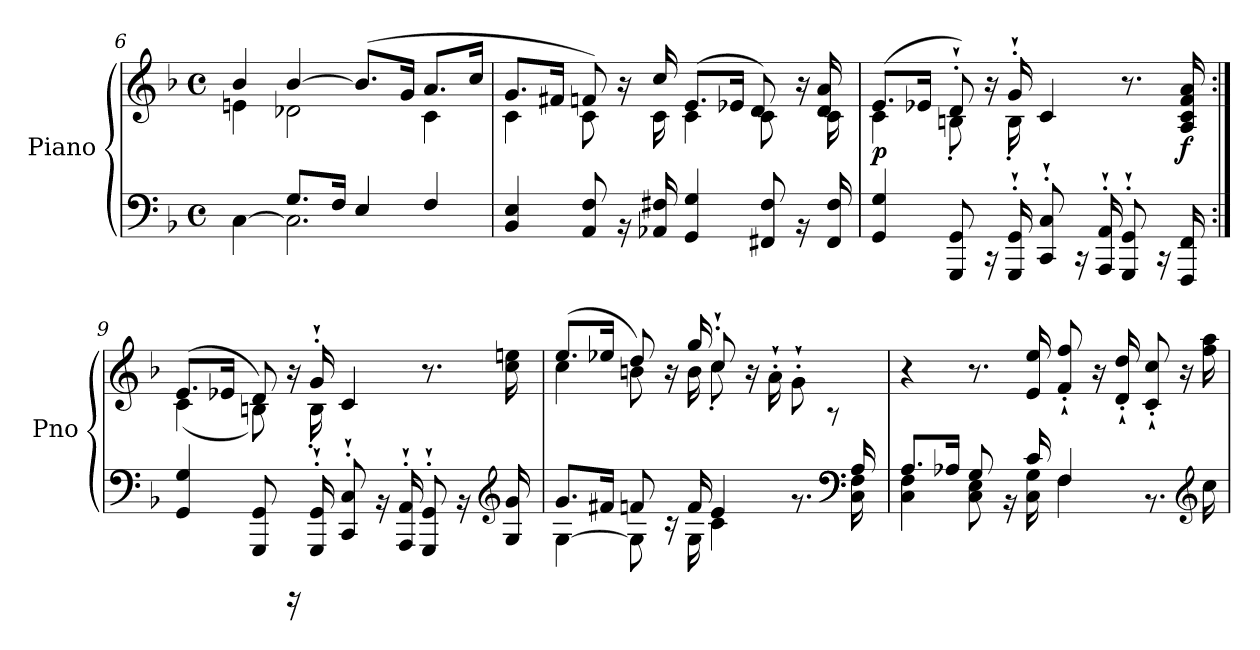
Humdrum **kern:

**kern	**kern	**dynam
*part1	*part1	*part1
*staff2	*staff1	*staff1/2
*I"Piano	*	*
*I'Pno	*	*
*clefF4	*clefG2	*
*k[b-]	*k[b-]	*
*M4/4	*M4/4	*
*met(c)	*met(c)	*
=6	=6	=6
*^	*^	*
*	*^	*	*	*
1ryy	4ryy	[4C\	4b-/	4en\	.
.	8.G/L	2.C\]	[4b-/	2d-X\	.
.	16F/Jk	.	.	.	.
.	4E/	.	(>8.b-/L]	.	.
.	.	.	16g/Jk	.	.
.	4F/	.	8.a/L	4c\	.
.	.	.	16cc/Jk	.	.
=7	=7	=7	=7	=7	=7
*	*	*	*	*^	*
!	!	!	!	!	!	!LO:DY:a=2
1ryy	4BB-/ 4E/	4ryy	4ryy	4c\	8.g/L	other-dynamics
.	.	.	.	.	16f#X/Jk	.
.	8ryy	8AA/ 8F/	8ryy	8c\	8fn/)	.
.	16r	16ryy	16r	16ryy	16ryy	.
.	16ryy	16AA-X/ 16F#X/	16ryy	16c\	16cc/	.
.	4GG/ 4G/	4ryy	4ryy	4c\	(>8.e/L	.
.	.	.	.	.	16e-X/Jk	.
.	8ryy	8FF#X/ 8F#/	8ryy	8c\	8d/)	.
.	16r	16ryy	16r	16ryy	16ryy	.
.	16ryy	16FF#/ 16F#/	16ryy	16c\	16d/ 16a/	.
!!LO:LB:g=z	!!	!!
=8	=8	=8	=8	=8	=8	=8
!	!	!	!	!	!	!LO:DY:b
1ryy	4GG/ 4G/	4ryy	4ryy	4c\	(>8.e/L	p
.	.	.	.	.	16e-X/Jk	.
.	8ryy	8GGG/ 8GG/	8ryy	8Bn'\	8d'`/)	.
.	16rCC	16ryy	16r	16ryy	16ryy	.
.	16ryy	16GGG/'` 16GG/'`	16ryy	16B'\	16g'`/	.
.	8ryy	8CC/'` 8C/'`	4c/	2ryy	2ryy	.
.	16rCC	16ryy	.	.	.	.
.	16ryy	16AAA/'` 16AA/'`	.	.	.	.
.	8ryy	8GGG/'` 8GG/'`	8.r	.	.	.
.	16rCC	16ryy	.	.	.	.
!	!	!	!	!	!	!LO:DY:b
.	16ryy	16FFF/ 16FF/	16A/ 16c/ 16f/ 16a/	.	.	f
!!LO:PB:g=z	!!	!!
=9:|!	=9:|!	=9:|!	=9:|!	=9:|!	=9:|!	=9:|!
1ryy	4GG/ 4G/	4ryy	4ryy	(<4c\	(>8.e/L	.
.	.	.	.	.	16e-X/Jk	.
.	8ryy	8GGG/ 8GG/	8ryy	8Bn\)	8d/)	.
.	16rEEEE	16ryy	16r	16ryy	16ryy	.
.	16ryy	16GGG/'` 16GG/'`	16ryy	16B'\	16g'`/	.
.	8ryy	8CC/'` 8C/'`	4c/	2ryy	2ryy	.
.	16r	16ryy	.	.	.	.
.	16ryy	16AAA/'` 16AA/'`	.	.	.	.
.	8ryy	8GGG/'` 8GG/'`	8.r	.	.	.
.	16r	8ryy	.	.	.	.
*clefG2	*	*	*	*	*	*
.	16G/ 16g/	.	16cc\ 16een\	.	.	.
=10	=10	=10	=10	=10	=10	=10
*	*	*^	*	*	*	*
1ryy	4ryy	[4G\	8.g/L	4ryy	4cc\	(>8.ee/L	.
.	.	.	16f#X/Jk	.	.	16ee-X/Jk	.
.	8ryy	8G\]	8fn/	8ryy	8bn\	8dd/)	.
.	16r	16ryy	16ryy	16r	16ryy	16ryy	.
.	16ryy	16G\	16f/	16ryy	16b\	16gg/	.
.	4e/	4c\	2ryy	8ryy	8cc'\	8cc'`/	.
.	.	.	.	16r	16ryy	4.ryy	.
.	.	.	.	16ryy	16a'`\	.	.
.	8.r	8.ryy	.	8ryy	8g'`\	.	.
.	.	.	.	8rA	8ryy	.	.
*clefF4	*	*	*	*	*	*	*
.	16A/	16C\ 16F\	.	.	.	.	.
*	*	*	*	*	*v	*v	*
!!LO:LB:g=z
=11	=11	=11	=11	=11	=11	=11
1ryy	4C\ 4F\	4ryy	8.A/L	4r	2ryy	.
.	.	.	16A-X/Jk	.	.	.
.	8ryy	8C\ 8E\	8G/	8.r	.	.
.	16r	16ryy	16ryy	.	.	.
.	16ryy	16C\ 16G\	16c/	16e/ 16ee/	.	.
.	4F/	4F\	2ryy	8ryy	8f/'` 8ff/'`	.
.	.	.	.	16r	16ryy	.
.	.	.	.	16ryy	16d/'` 16dd/'`	.
.	8.r	4ryy	.	8ryy	8c/'` 8cc/'`	.
.	.	.	.	16r	8ryy	.
*clefG2	*	*	*	*	*	*
.	16cc\	.	.	16ff\ 16aa\	.	.
*v	*v	*v	*v	*	*	*
*	*v	*v	*
=	=	=
*-	*-	*-
